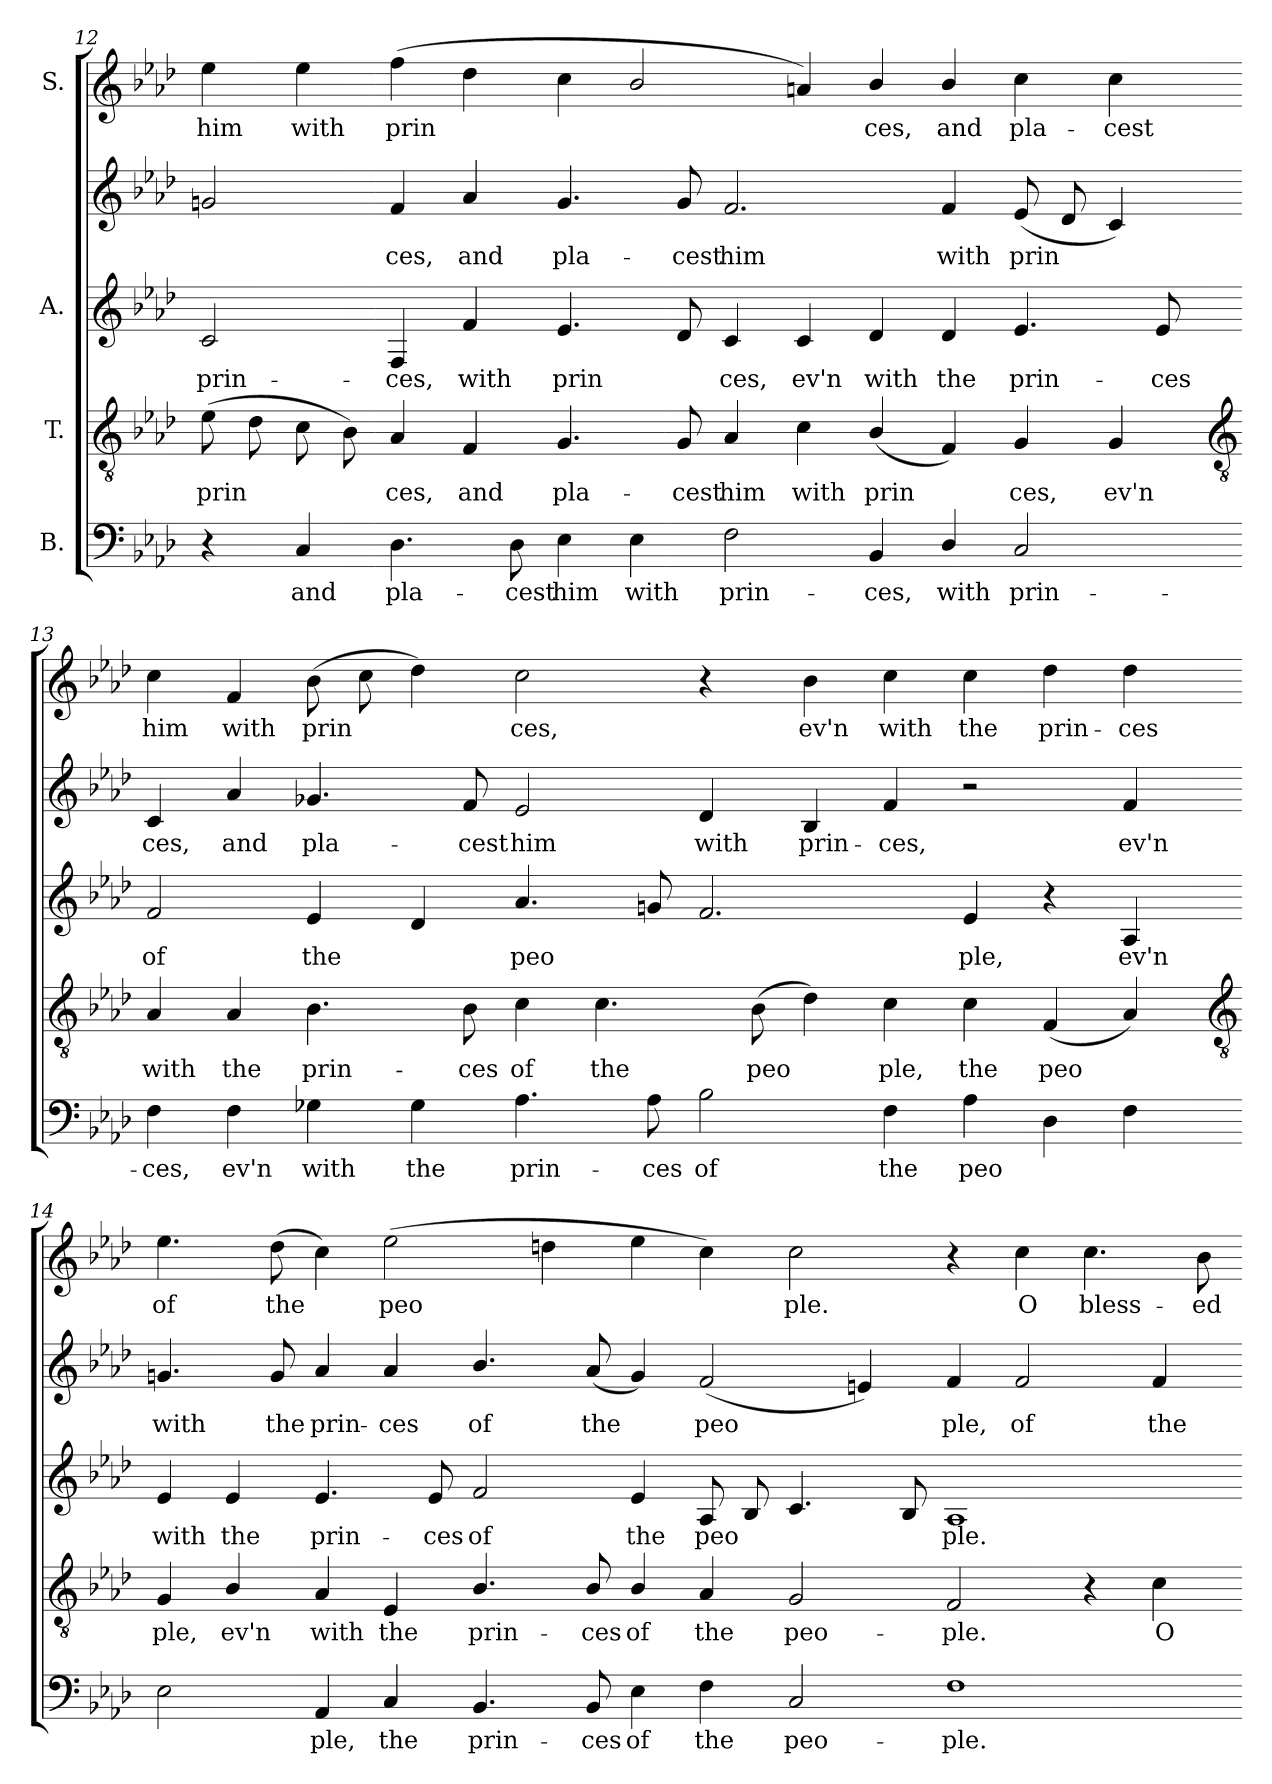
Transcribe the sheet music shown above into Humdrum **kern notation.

**kern	**text	**kern	**text	**kern	**text	**kern	**text	**kern	**text
*part4	*part4	*part3	*part3	*part2	*part2	*part2	*part2	*part1	*part1
*staff5	*staff5	*staff4	*staff4	*staff3	*staff3	*staff2	*staff2	*staff1	*staff1
*I"B.	*	*I"T.	*	*I"A.	*	*	*	*I"S.	*
!!LO:LB:g=z
*clefF4	*	*clefGv2	*	*clefG2	*	*clefG2	*	*clefG2	*
*k[b-e-a-d-]	*	*k[b-e-a-d-]	*	*k[b-e-a-d-]	*	*k[b-e-a-d-]	*	*k[b-e-a-d-]	*
*A-:	*	*A-:	*	*A-:	*	*A-:	*	*A-:	*
=12	=12	=12	=12	=12	=12	=12	=12	=12	=12
!	!	!	!LO:LY:b	!	!LO:LY:b	!	!	!	!LO:LY:b
4r	.	(>8e-	prin	2c	prin-	2gn	.	4ee-	him
.	.	8d-	.	.	.	.	.	.	.
!	!LO:LY:b	!	!	!	!	!	!	!	!LO:LY:b
4C	and	8c	.	.	.	.	.	4ee-	with
.	.	8B-)	.	.	.	.	.	.	.
!	!LO:LY:b	!	!LO:LY:b	!	!LO:LY:b	!	!LO:LY:b	!	!LO:LY:b
4.D-	pla-	4A-	ces,	4F	-ces,	4f	ces,	(>4ff	prin
!	!	!	!LO:LY:b	!	!LO:LY:b	!	!LO:LY:b	!	!
.	.	4F	and	4f	with	4a-	and	4dd-	.
!	!LO:LY:b	!	!	!	!	!	!	!	!
8D-	-cest	.	.	.	.	.	.	.	.
!	!LO:LY:b	!	!LO:LY:b	!	!LO:LY:b	!	!LO:LY:b	!	!
4E-	him	4.G	pla-	4.e-	prin	4.g	pla-	4cc	.
!	!LO:LY:b	!	!	!	!	!	!	!	!
4E-	with	.	.	.	.	.	.	2b-/	.
!	!	!	!LO:LY:b	!	!	!	!LO:LY:b	!	!
.	.	8G	-cest	8d-	.	8g	-cest	.	.
!	!LO:LY:b	!	!LO:LY:b	!	!LO:LY:b	!	!LO:LY:b	!	!
2F	prin-	4A-	him	4c	ces,	2.f	him	.	.
!	!	!	!LO:LY:b	!	!LO:LY:b	!	!	!	!
.	.	4c	with	4c	ev'n	.	.	4an/)	.
!	!LO:LY:b	!	!LO:LY:b	!	!LO:LY:b	!	!	!	!LO:LY:b
4BB-	-ces,	(<4B-/	prin	4d-	with	.	.	4b-/	ces,
!	!LO:LY:b	!	!	!	!LO:LY:b	!	!LO:LY:b	!	!LO:LY:b
4D-/	with	4F)	.	4d-	the	4f	with	4b-/	and
!	!LO:LY:b	!	!LO:LY:b	!	!LO:LY:b	!	!LO:LY:b	!	!LO:LY:b
2C	prin-	4G	ces,	4.e-	prin-	(<8e-	prin	4cc	pla-
.	.	.	.	.	.	8d-	.	.	.
!	!	!	!LO:LY:b	!	!	!	!	!	!LO:LY:b
.	.	4G	ev'n	.	.	4c)	.	4cc	-cest
!	!	!	!	!	!LO:LY:b	!	!	!	!
.	.	.	.	8e-	-ces	.	.	.	.
!!LO:LB:g=z
=13-	=13-	=13-	=13-	=13-	=13-	=13-	=13-	=13-	=13-
*	*	*clefGv2	*	*	*	*	*	*	*
!	!LO:LY:b	!	!LO:LY:b	!	!LO:LY:b	!	!LO:LY:b	!	!LO:LY:b
4F	-ces,	4A-	with	2f	of	4c	ces,	4cc	him
!	!LO:LY:b	!	!LO:LY:b	!	!	!	!LO:LY:b	!	!LO:LY:b
4F	ev'n	4A-	the	.	.	4a-	and	4f	with
!	!LO:LY:b	!	!LO:LY:b	!	!LO:LY:b	!	!LO:LY:b	!	!LO:LY:b
4G-X	with	4.B-	prin-	4e-	the	4.g-X	pla-	(>8b-	prin
.	.	.	.	.	.	.	.	8cc	.
!	!LO:LY:b	!	!	!	!	!	!	!	!
4G-	the	.	.	4d-	.	.	.	4dd-)	.
!	!	!	!LO:LY:b	!	!	!	!LO:LY:b	!	!
.	.	8B-	-ces	.	.	8f	-cest	.	.
!	!LO:LY:b	!	!LO:LY:b	!	!LO:LY:b	!	!LO:LY:b	!	!LO:LY:b
4.A-	prin-	4c	of	4.a-	peo	2e-	him	2cc	ces,
!	!	!	!LO:LY:b	!	!	!	!	!	!
.	.	4.c	the	.	.	.	.	.	.
!	!LO:LY:b	!	!	!	!	!	!	!	!
8A-	-ces	.	.	8gn	.	.	.	.	.
!	!LO:LY:b	!	!	!	!	!	!LO:LY:b	!	!
2B-	of	.	.	2.f	.	4d-	with	4r	.
!	!	!	!LO:LY:b	!	!	!	!	!	!
.	.	(>8B-	peo	.	.	.	.	.	.
!	!	!	!	!	!	!	!LO:LY:b	!	!LO:LY:b
.	.	4d-)	.	.	.	4B-	prin-	4b-	ev'n
!	!LO:LY:b	!	!LO:LY:b	!	!	!	!LO:LY:b	!	!LO:LY:b
4F	the	4c	ple,	.	.	4f	-ces,	4cc	with
!	!LO:LY:b	!	!LO:LY:b	!	!LO:LY:b	!	!	!	!LO:LY:b
4A-	peo	4c	the	4e-	ple,	2r	.	4cc	the
!	!	!	!LO:LY:b	!	!	!	!	!	!LO:LY:b
4D-	.	(<4F	peo	4r	.	.	.	4dd-	prin-
!	!	!	!	!	!LO:LY:b	!	!LO:LY:b	!	!LO:LY:b
4F	.	4A-)	.	4A-	ev'n	4f	ev'n	4dd-	-ces
!!LO:LB:g=z
=14-	=14-	=14-	=14-	=14-	=14-	=14-	=14-	=14-	=14-
*	*	*clefGv2	*	*	*	*	*	*	*
!	!	!	!LO:LY:b	!	!LO:LY:b	!	!LO:LY:b	!	!LO:LY:b
2E-	.	4G	ple,	4e-	with	4.g	with	4.ee-	of
!	!	!	!LO:LY:b	!	!LO:LY:b	!	!	!	!
.	.	4B-/	ev'n	4e-	the	.	.	.	.
!	!	!	!	!	!	!	!LO:LY:b	!	!LO:LY:b
.	.	.	.	.	.	8g	the	(>8dd-	the
!	!LO:LY:b	!	!LO:LY:b	!	!LO:LY:b	!	!LO:LY:b	!	!
4AA-	ple,	4A-	with	4.e-	prin-	4a-	prin-	4cc)	.
!	!LO:LY:b	!	!LO:LY:b	!	!	!	!LO:LY:b	!	!LO:LY:b
4C	the	4E-	the	.	.	4a-	-ces	(>2ee-	peo
!	!	!	!	!	!LO:LY:b	!	!	!	!
.	.	.	.	8e-	-ces	.	.	.	.
!	!LO:LY:b	!	!LO:LY:b	!	!LO:LY:b	!	!LO:LY:b	!	!
4.BB-	prin-	4.B-/	prin-	2f	of	4.b-/	of	.	.
.	.	.	.	.	.	.	.	4ddn	.
!	!LO:LY:b	!	!LO:LY:b	!	!	!	!LO:LY:b	!	!
8BB-	-ces	8B-/	-ces	.	.	(<8a-	the	.	.
!	!LO:LY:b	!	!LO:LY:b	!	!LO:LY:b	!	!	!	!
4E-	of	4B-/	of	4e-	the	4g)	.	4ee-	.
!	!LO:LY:b	!	!LO:LY:b	!	!LO:LY:b	!	!LO:LY:b	!	!
4F	the	4A-	the	8A-	peo	(<2f	peo	4cc)	.
.	.	.	.	8B-	.	.	.	.	.
!	!LO:LY:b	!	!LO:LY:b	!	!	!	!	!	!LO:LY:b
2C	peo-	2G	peo-	4.c	.	.	.	2cc	ple.
.	.	.	.	.	.	4en)	.	.	.
.	.	.	.	8B-	.	.	.	.	.
!	!LO:LY:b	!	!LO:LY:b	!	!LO:LY:b	!	!LO:LY:b	!	!
1F	-ple.	2F	-ple.	1A-	ple.	4f	ple,	4r	.
!	!	!	!	!	!	!	!LO:LY:b	!	!LO:LY:b
.	.	.	.	.	.	2f	of	4cc	O
!	!	!	!	!	!	!	!	!	!LO:LY:b
.	.	4r	.	.	.	.	.	4.cc	bless-
!	!	!	!LO:LY:b	!	!	!	!LO:LY:b	!	!
.	.	4c	O	.	.	4f	the	.	.
!	!	!	!	!	!	!	!	!	!LO:LY:b
.	.	.	.	.	.	.	.	8b-	-ed
=-	=-	=-	=-	=-	=-	=-	=-	=-	=-
*-	*-	*-	*-	*-	*-	*-	*-	*-	*-
